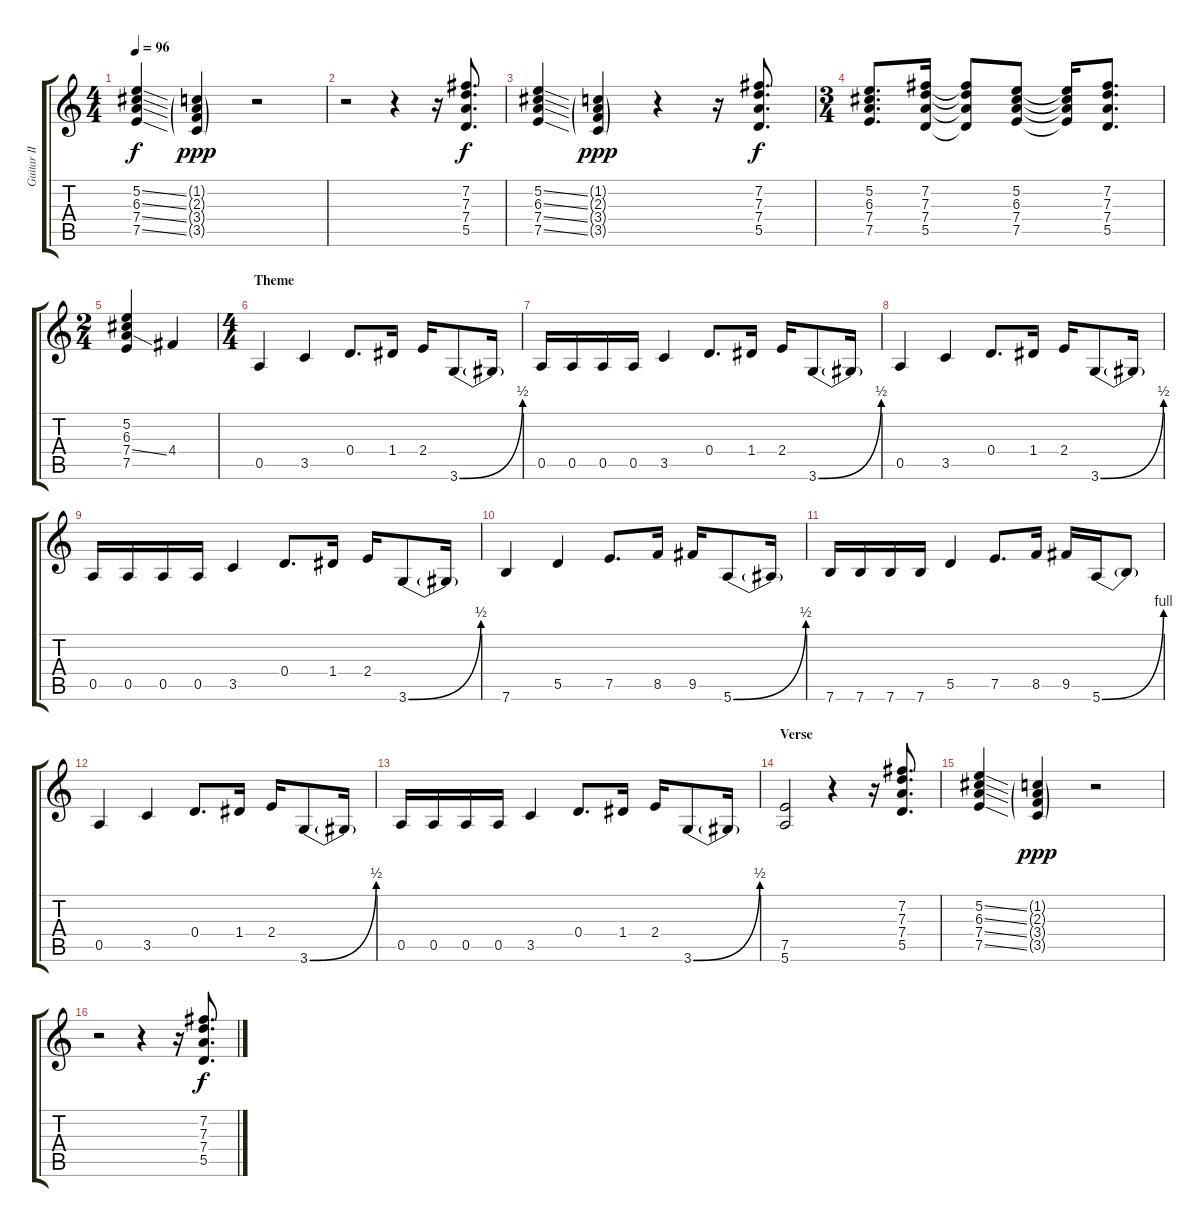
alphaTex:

\track ("Guitar II" "Guitar II") {instrument overdrivenguitar}
\staff {score tabs}
\tuning (E4 B3 G3 D3 A2 E2) {hide}
\ts (4 4)
\tempo 96
\clef g2
\ks c
(5.2{ss} 6.3{ss} 7.4{ss} 7.5{ss}).4{dy f} (1.2{g} 2.3{g} 3.4{g} 3.5{g}).4{dy ppp} r.2 |
r.2 r.4 r.16 (7.2 7.3 7.4 5.5).8{d dy f} |
(5.2{ss} 6.3{ss} 7.4{ss} 7.5{ss}).4 (1.2{g} 2.3{g} 3.4{g} 3.5{g}).4{dy ppp} r.4 r.16 (7.2 7.3 7.4 5.5).8{d dy f} |
\ts (3 4)
(5.2 6.3 7.4 7.5).8{d} (7.2 7.3 7.4 5.5).16 (7.2{t} 7.3{t} 7.4{t} 5.5{t}).8 (5.2 6.3 7.4 7.5).8 (5.2{t} 6.3{t} 7.4{t} 7.5{t}).16 (7.2 7.3 7.4 5.5).8{d} |
\ts (2 4)
(5.2 6.3 7.4{ss} 7.5).4 4.4.4 |
\ts (4 4)
\section ("" "Theme")
0.5.4 3.5.4 0.4.8{d} 1.4.16 2.4.16 3.6{be (bend 0 0 60 2)}.8 3.6{t}.16 |
0.5.16 0.5.16 0.5.16 0.5.16 3.5.4 0.4.8{d} 1.4.16 2.4.16 3.6{be (bend 0 0 60 2)}.8 3.6{t}.16 |
0.5.4 3.5.4 0.4.8{d} 1.4.16 2.4.16 3.6{be (bend 0 0 60 2)}.8 3.6{t}.16 |
0.5.16 0.5.16 0.5.16 0.5.16 3.5.4 0.4.8{d} 1.4.16 2.4.16 3.6{be (bend 0 0 60 2)}.8 3.6{t}.16 |
7.6.4 5.5.4 7.5.8{d} 8.5.16 9.5.16 5.6{be (bend 0 0 60 2)}.8 5.6{t}.16 |
7.6.16 7.6.16 7.6.16 7.6.16 5.5.4 7.5.8{d} 8.5.16 9.5.16 5.6{be (bend 0 0 60 4)}.16 5.6{t}.8 |
0.5.4 3.5.4 0.4.8{d} 1.4.16 2.4.16 3.6{be (bend 0 0 60 2)}.8 3.6{t}.16 |
0.5.16 0.5.16 0.5.16 0.5.16 3.5.4 0.4.8{d} 1.4.16 2.4.16 3.6{be (bend 0 0 60 2)}.8 3.6{t}.16 |
\section ("" "Verse")
(7.5 5.6).2 r.4 r.16 (7.2 7.3 7.4 5.5).8{d} |
(5.2{ss} 6.3{ss} 7.4{ss} 7.5{ss}).4 (1.2{g} 2.3{g} 3.4{g} 3.5{g}).4{dy ppp} r.2 |
r.2 r.4 r.16 (7.2 7.3 7.4 5.5).8{d dy f}
